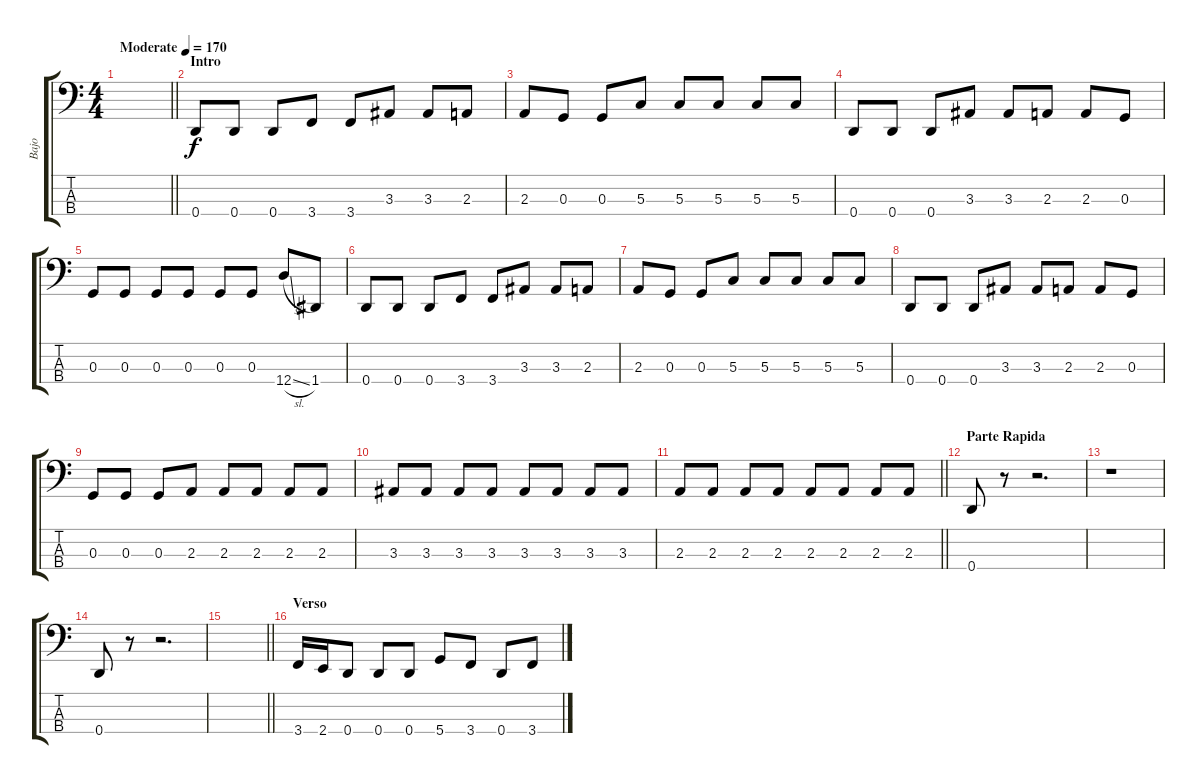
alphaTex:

\track ("Bajo" "Bajo") {instrument electricbasspick}
\staff {score tabs}
\tuning (F2 C2 G1 D1) {hide}
\ts (4 4)
\tempo (170 "Moderate")
\clef f4
\barLineRight lightlight
\ks c
|
\section ("" "Intro")
0.4.8 0.4.8 0.4.8 3.4.8 3.4.8 3.3.8 3.3.8 2.3.8 |
2.3.8 0.3.8 0.3.8 5.3.8 5.3.8 5.3.8 5.3.8 5.3.8 |
0.4.8 0.4.8 0.4.8 3.3.8 3.3.8 2.3.8 2.3.8 0.3.8 |
0.3.8 0.3.8 0.3.8 0.3.8 0.3.8 0.3.8 12.4{sl}.8 1.4.8 |
0.4.8 0.4.8 0.4.8 3.4.8 3.4.8 3.3.8 3.3.8 2.3.8 |
2.3.8 0.3.8 0.3.8 5.3.8 5.3.8 5.3.8 5.3.8 5.3.8 |
0.4.8 0.4.8 0.4.8 3.3.8 3.3.8 2.3.8 2.3.8 0.3.8 |
0.3.8 0.3.8 0.3.8 2.3.8 2.3.8 2.3.8 2.3.8 2.3.8 |
3.3.8 3.3.8 3.3.8 3.3.8 3.3.8 3.3.8 3.3.8 3.3.8 |
\barLineRight lightlight
2.3.8 2.3.8 2.3.8 2.3.8 2.3.8 2.3.8 2.3.8 2.3.8 |
\section ("" "Parte Rapida")
0.4.8 r.8 r.2{d} |
r.1 |
0.4.8 r.8 r.2{d} |
\barLineRight lightlight
|
\section ("" "Verso")
3.4.16 2.4.16 0.4.8 0.4.8 0.4.8 5.4.8 3.4.8 0.4.8 3.4.8
